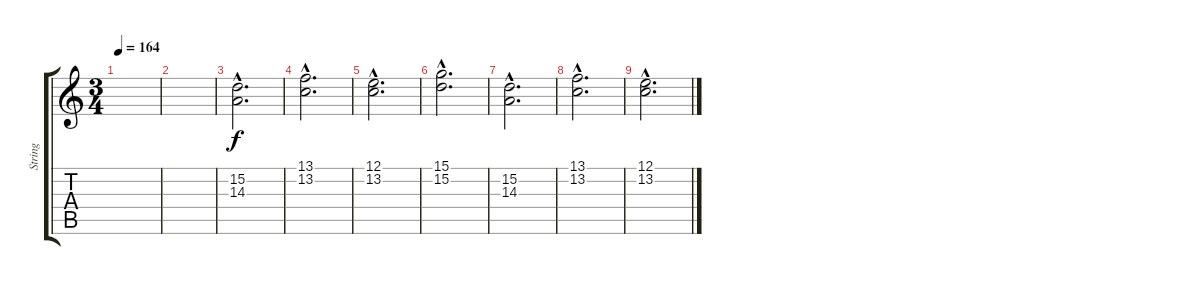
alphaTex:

\track ("String" "String") {instrument stringensemble1}
\staff {score tabs}
\tuning (E4 B3 G3 D3 A2 E2) {hide}
\ts (3 4)
\tempo 164
\clef g2
\ks c
|
|
(15.2{hac} 14.3{hac}).2{d volume 6 instrument drawbarorgan} |
(13.1{hac} 13.2{hac}).2{d volume 5 instrument drawbarorgan} |
(12.1{hac} 13.2{hac}).2{d volume 6 instrument drawbarorgan} |
(15.1{hac} 15.2{hac}).2{d volume 3 instrument drawbarorgan} |
(15.2{hac} 14.3{hac}).2{d volume 6 instrument drawbarorgan} |
(13.1{hac} 13.2{hac}).2{d volume 6 instrument drawbarorgan} |
(12.1{hac} 13.2{hac}).2{d volume 6 instrument drawbarorgan}
